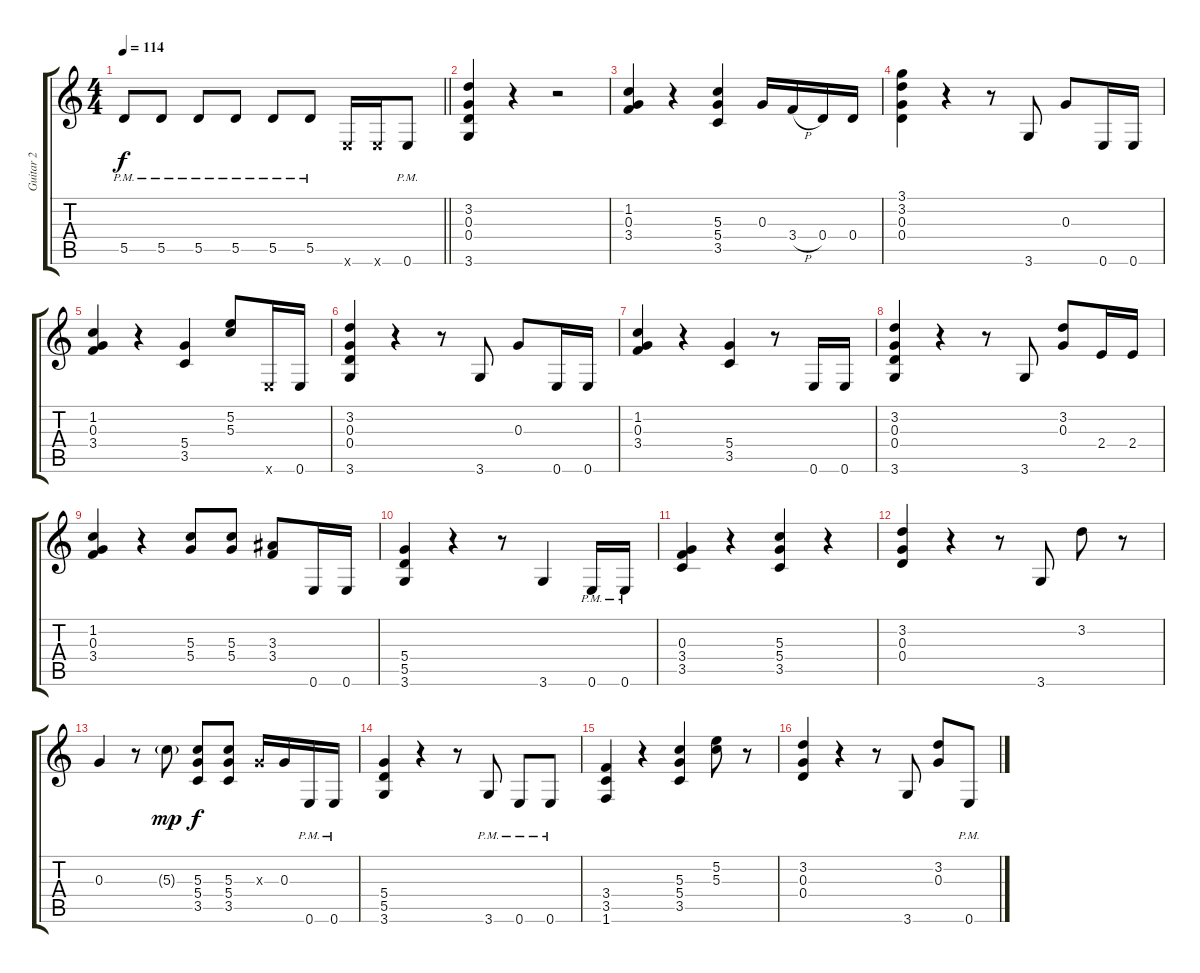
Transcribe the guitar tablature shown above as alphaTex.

\track ("Guitar 2" "Guitar 2") {instrument overdrivenguitar}
\staff {score tabs}
\tuning (E4 B3 G3 D3 A2 E2) {hide}
\ts (4 4)
\tempo 114
\clef g2
\barLineRight lightlight
\ks c
5.5{pm}.8{dy f} 5.5{pm}.8 5.5{pm}.8 5.5{pm}.8 5.5{pm}.8 5.5{pm}.8 0.6{x}.16 0.6{x}.16 0.6{pm}.8 |
(3.2 0.3 0.4 3.6).4 r.4 r.2 |
(1.2 0.3 3.4).4 r.4 (5.3 5.4 3.5).4 0.3.16 3.4{h}.16 0.4.16 0.4.16 |
(3.1 3.2 0.3 0.4).4 r.4 r.8 3.6.8 0.3.8 0.6.16 0.6.16 |
(1.2 0.3 3.4).4 r.4 (5.4 3.5).4 (5.2 5.3).8 0.6{x}.16 0.6.16 |
(3.2 0.3 0.4 3.6).4 r.4 r.8 3.6.8 0.3.8 0.6.16 0.6.16 |
(1.2 0.3 3.4).4 r.4 (5.4 3.5).4 r.8 0.6.16 0.6.16 |
(3.2 0.3 0.4 3.6).4 r.4 r.8 3.6.8 (3.2 0.3).8 2.4.16 2.4.16 |
(1.2 0.3 3.4).4 r.4 (5.3 5.4).8 (5.3 5.4).8 (3.3 3.4).8 0.6.16 0.6.16 |
(5.4 5.5 3.6).4 r.4 r.8 3.6.4 0.6{pm}.16 0.6{pm}.16 |
(0.3 3.4 3.5).4 r.4 (5.3 5.4 3.5).4 r.4 |
(3.2 0.3 0.4).4 r.4 r.8 3.6.8 3.2.8 r.8 |
0.3.4 r.8 5.3{g}.8{dy mp} (5.3 5.4 3.5).8{dy f} (5.3 5.4 3.5).8 0.3{x}.16 0.3.16 0.6{pm}.16 0.6{pm}.16 |
(5.4 5.5 3.6).4 r.4 r.8 3.6{pm}.8 0.6{pm}.8 0.6{pm}.8 |
(3.4 3.5 1.6).4 r.4 (5.3 5.4 3.5).4 (5.2 5.3).8 r.8 |
(3.2 0.3 0.4).4 r.4 r.8 3.6.8 (3.2 0.3).8 0.6{pm}.8
